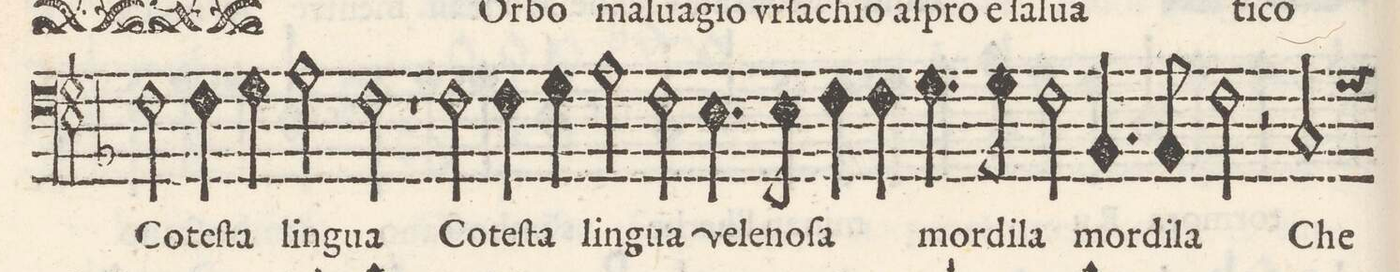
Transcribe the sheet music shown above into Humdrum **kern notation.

**kern	**text
*I"BASSO	*
*clefF4	*
*k[b-]	*
*met(C)	*
*M2/1	*
2F\	Co-
4F\	-teſ-
4G\	-ta
=5-	=5-
2A\	lin-
2F\	-gua
1r	.
=6-	=6-
2F\	Co-
4F\	-teſ-
4G\	-ta
2A\	lin-
2F\	-gua
=7-	=7-
4.Eny\	ve-
8E\	-le-
4F\	-no-
4F\	-ſa
4.G\	mor-
8G\	-di-
2F\	-la
=8-	=8-
4.BB-/	mor-
8BB-/	-di-
2F\	-la
2r	.
2C/	Che
=9-	=9-
*-	*-
